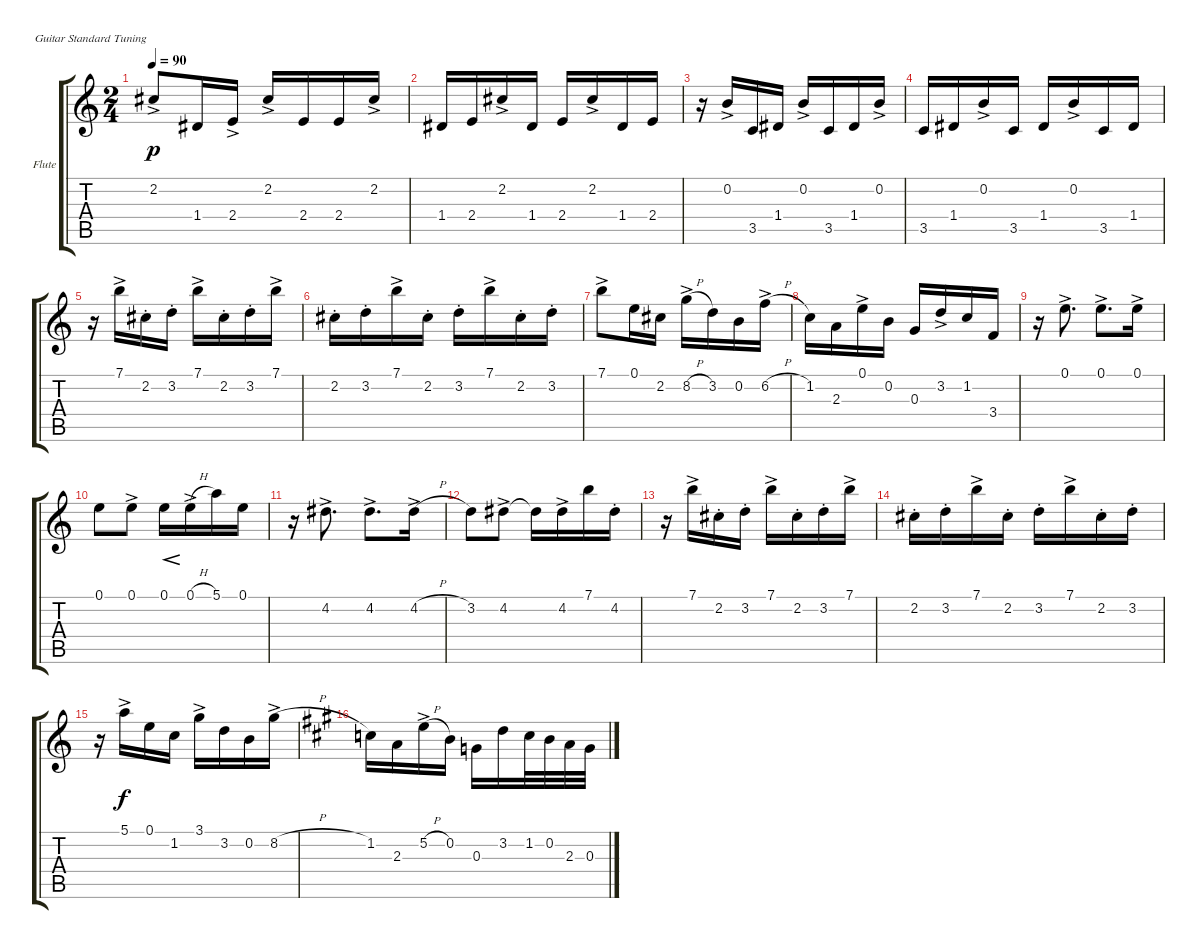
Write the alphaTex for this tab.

\bracketExtendMode groupsimilarinstruments
\firstSystemTrackNameOrientation horizontal
\otherSystemsTrackNameOrientation horizontal
\track ("Flute" "Flute") {instrument flute}
\staff {score tabs}
\tuning (E4 B3 G3 D3 A2 E2)
\displaytranspose 12
\ts (2 4)
\tempo 90
\clef g2
\ks c
2.2{ac}.8{dy p} 1.4.16 2.4{ac}.16 2.2{ac}.16 2.4.16 2.4.16 2.2{ac}.16 |
1.4.16 2.4.16 2.2{ac}.16 1.4.16 2.4.16 2.2{ac}.16 1.4.16 2.4.16 |
r.16 0.2{ac}.16 3.5.16 1.4.16 0.2{ac}.16 3.5.16 1.4.16 0.2{ac}.16 |
3.5.16 1.4.16 0.2{ac}.16 3.5.16 1.4.16 0.2{ac}.16 3.5.16 1.4.16 |
r.16 7.1{ac}.16 2.2{st}.16 3.2{st}.16 7.1{ac}.16 2.2{st}.16 3.2{st}.16 7.1{ac}.16 |
2.2{st}.16 3.2{st}.16 7.1{ac}.16 2.2{st}.16 3.2{st}.16 7.1{ac}.16 2.2{st}.16 3.2{st}.16 |
7.1{ac}.8 0.1.16 2.2.16 8.2{h ac}.16 3.2.16 0.2.16 6.2{h ac}.16 |
1.2.16 2.3.16 0.1{ac}.16 0.2.16 0.3.16 3.2{ac}.16 1.2.16 3.4.16 |
r.16 0.1{ac}.8{d} 0.1{ac}.8{d} 0.1{ac}.16 |
0.1.8 0.1{ac}.8 0.1.16{cre} 0.1{h ac}.16 5.1.16 0.1.16 |
r.16 4.2{ac}.8{d} 4.2{ac}.8{d} 4.2{h ac}.16 |
3.2.8 4.2{ac}.8 4.2{t}.16 4.2{ac}.16 7.1.16 4.2{st}.16 |
r.16 7.1{ac}.16 2.2{st}.16 3.2{st}.16 7.1{ac}.16 2.2{st}.16 3.2{st}.16 7.1{ac}.16 |
2.2{st}.16 3.2{st}.16 7.1{ac}.16 2.2{st}.16 3.2{st}.16 7.1{ac}.16 2.2{st}.16 3.2{st}.16 |
r.16 5.1{ac}.16{dy f} 0.1.16 1.2.16 3.1{ac}.16 3.2.16 0.2.16 8.2{h ac}.16 |
\ks a
1.2.16 2.3.16 5.2{h ac}.16 0.2.16 0.3.16 3.2.16 1.2.32 0.2.32 2.3.32 0.3.32
